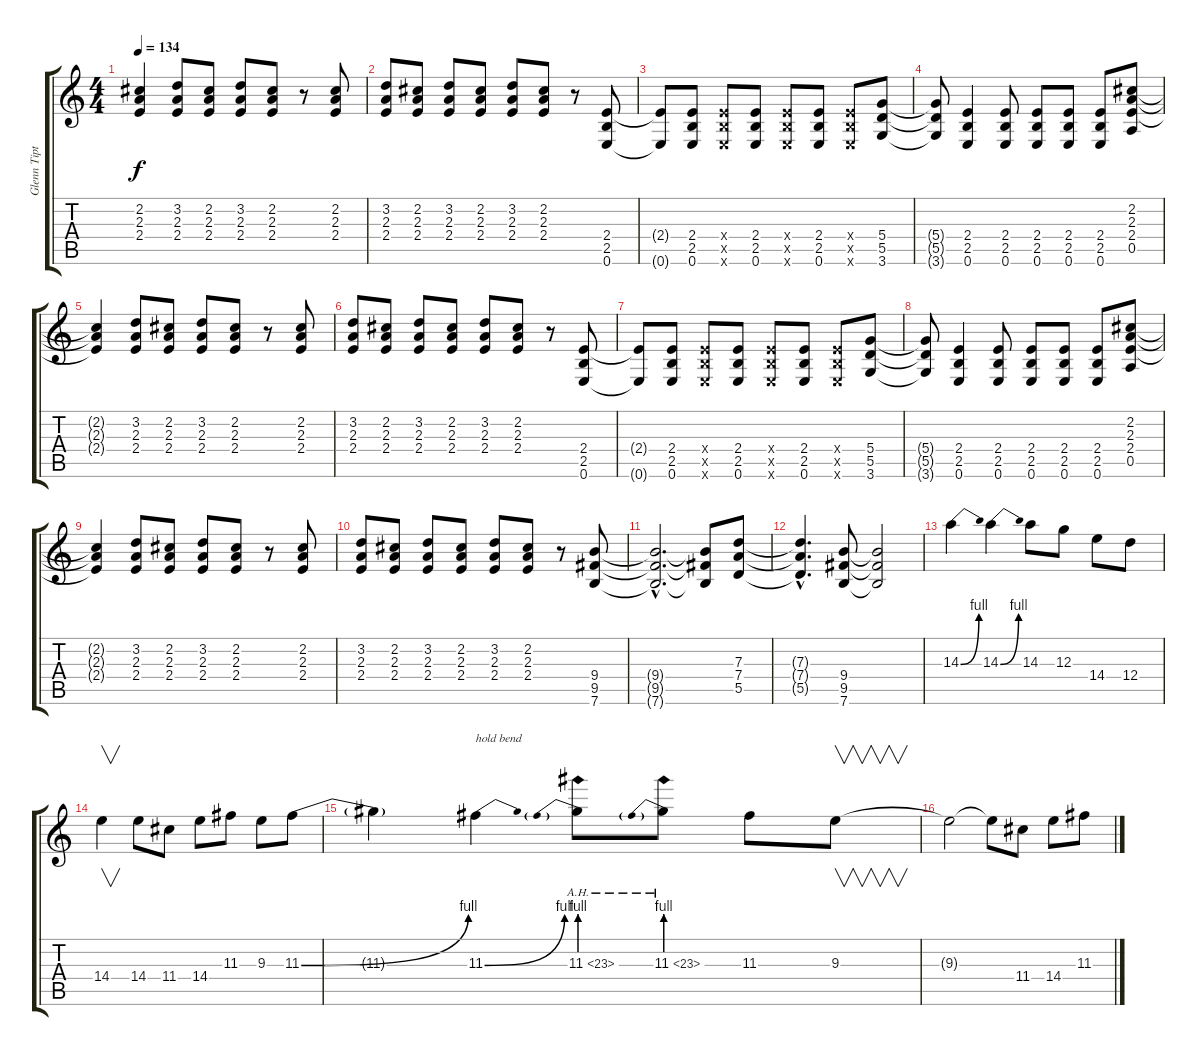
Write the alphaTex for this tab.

\track ("Glenn Tipton" "Glenn Tipt") {instrument distortionguitar}
\staff {score tabs}
\tuning (E4 B3 G3 D3 A2 E2) {hide}
\ts (4 4)
\tempo 134
\clef g2
\ks c
(2.2{t} 2.3{t} 2.4{t}).4{dy f} (3.2 2.3 2.4).8 (2.2 2.3 2.4).8 (3.2 2.3 2.4).8 (2.2 2.3 2.4).8 r.8 (2.2 2.3 2.4).8 |
(3.2 2.3 2.4).8 (2.2 2.3 2.4).8 (3.2 2.3 2.4).8 (2.2 2.3 2.4).8 (3.2 2.3 2.4).8 (2.2 2.3 2.4).8 r.8 (2.4 2.5 0.6).8 |
(2.4{t} 0.6{t}).8 (2.4 2.5 0.6).8 (2.4{x} 2.5{x} 0.6{x}).8 (2.4 2.5 0.6).8 (2.4{x} 2.5{x} 0.6{x}).8 (2.4 2.5 0.6).8 (2.4{x} 2.5{x} 0.6{x}).8 (5.4 5.5 3.6).8 |
(5.4{t} 5.5{t} 3.6{t}).8 (2.4 2.5 0.6).4 (2.4 2.5 0.6).8 (2.4 2.5 0.6).8 (2.4 2.5 0.6).8 (2.4 2.5 0.6).8 (2.2 2.3 2.4 0.5).8 |
(2.2{t} 2.3{t} 2.4{t}).4 (3.2 2.3 2.4).8 (2.2 2.3 2.4).8 (3.2 2.3 2.4).8 (2.2 2.3 2.4).8 r.8 (2.2 2.3 2.4).8 |
(3.2 2.3 2.4).8 (2.2 2.3 2.4).8 (3.2 2.3 2.4).8 (2.2 2.3 2.4).8 (3.2 2.3 2.4).8 (2.2 2.3 2.4).8 r.8 (2.4 2.5 0.6).8 |
(2.4{t} 0.6{t}).8 (2.4 2.5 0.6).8 (2.4{x} 2.5{x} 0.6{x}).8 (2.4 2.5 0.6).8 (2.4{x} 2.5{x} 0.6{x}).8 (2.4 2.5 0.6).8 (2.4{x} 2.5{x} 0.6{x}).8 (5.4 5.5 3.6).8 |
(5.4{t} 5.5{t} 3.6{t}).8 (2.4 2.5 0.6).4 (2.4 2.5 0.6).8 (2.4 2.5 0.6).8 (2.4 2.5 0.6).8 (2.4 2.5 0.6).8 (2.2 2.3 2.4 0.5).8 |
(2.2{t} 2.3{t} 2.4{t}).4 (3.2 2.3 2.4).8 (2.2 2.3 2.4).8 (3.2 2.3 2.4).8 (2.2 2.3 2.4).8 r.8 (2.2 2.3 2.4).8 |
(3.2 2.3 2.4).8 (2.2 2.3 2.4).8 (3.2 2.3 2.4).8 (2.2 2.3 2.4).8 (3.2 2.3 2.4).8 (2.2 2.3 2.4).8 r.8 (9.4 9.5 7.6).8 |
(9.4{hac t} 9.5{hac t} 7.6{hac t}).2{d} (9.4{t} 9.5{t} 7.6{t}).8 (7.3 7.4 5.5).8 |
(7.3{hac t} 7.4{hac t} 5.5{hac t}).4{d} (9.4 9.5 7.6).8 (9.4{t} 9.5{t} 7.6{t}).2 |
14.3{be (bend 0 0 60 4)}.4 14.3{be (bend 0 0 60 4)}.4 14.3.8 12.3.8 14.4.8 12.4.8 |
14.4.4{v} 14.4.8 11.4.8 14.4.8 11.3.8 9.3.8 11.3{be (bend 0 0 60 4)}.8 |
11.3{t}.4 11.3{be (bend 0 0 60 4)}.4{txt "hold bend"} 11.3{be (prebend 0 4 60 4) ah 12}.8 11.3{be (prebend 0 4 60 4) ah 12}.8 11.3.8 9.3.8{v} |
9.3{t}.2 9.3{t}.8 11.4.8 14.4.8 11.3.8
